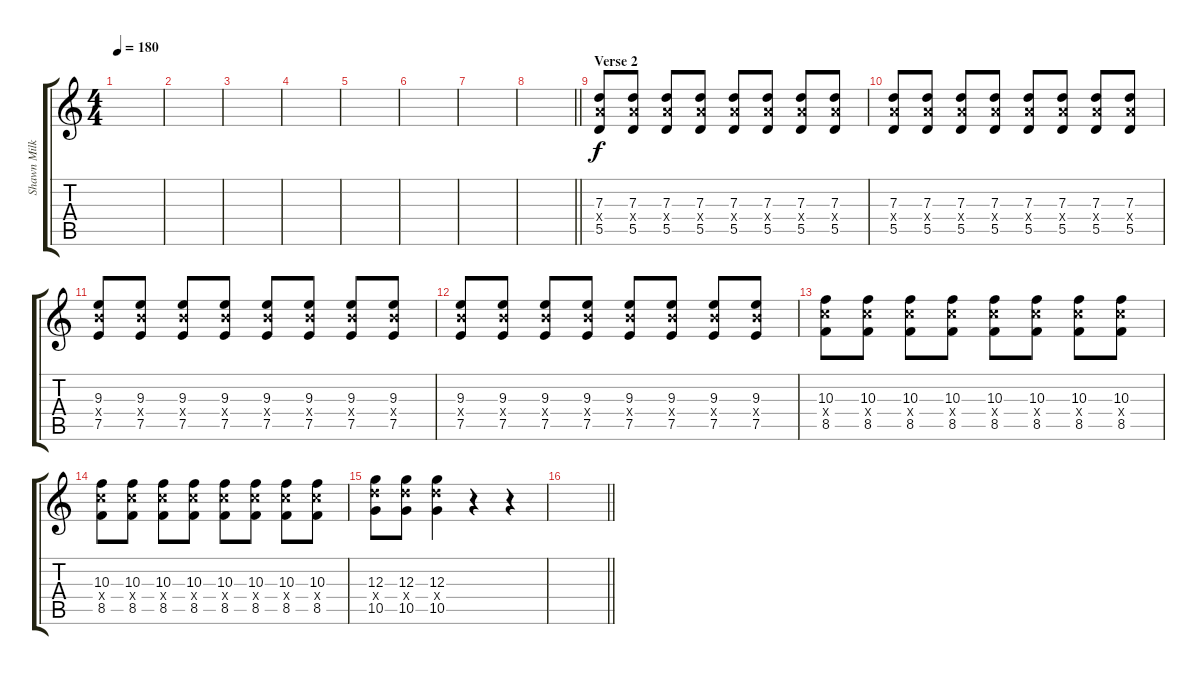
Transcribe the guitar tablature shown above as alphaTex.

\track ("Shawn Milke - Guitar" "Shawn Milk") {instrument distortionguitar}
\staff {score tabs}
\tuning (E4 B3 G3 D3 A2 D2) {hide}
\ts (4 4)
\tempo 180
\clef g2
\ks c
|
|
|
|
|
|
|
\barLineRight lightlight
|
\section ("" "Verse 2")
(7.3 7.4{x} 5.5).8 (7.3 7.4{x} 5.5).8 (7.3 7.4{x} 5.5).8 (7.3 7.4{x} 5.5).8 (7.3 7.4{x} 5.5).8 (7.3 7.4{x} 5.5).8 (7.3 7.4{x} 5.5).8 (7.3 7.4{x} 5.5).8 |
(7.3 7.4{x} 5.5).8 (7.3 7.4{x} 5.5).8 (7.3 7.4{x} 5.5).8 (7.3 7.4{x} 5.5).8 (7.3 7.4{x} 5.5).8 (7.3 7.4{x} 5.5).8 (7.3 7.4{x} 5.5).8 (7.3 7.4{x} 5.5).8 |
(9.3 9.4{x} 7.5).8 (9.3 9.4{x} 7.5).8 (9.3 9.4{x} 7.5).8 (9.3 9.4{x} 7.5).8 (9.3 9.4{x} 7.5).8 (9.3 9.4{x} 7.5).8 (9.3 9.4{x} 7.5).8 (9.3 9.4{x} 7.5).8 |
(9.3 9.4{x} 7.5).8 (9.3 9.4{x} 7.5).8 (9.3 9.4{x} 7.5).8 (9.3 9.4{x} 7.5).8 (9.3 9.4{x} 7.5).8 (9.3 9.4{x} 7.5).8 (9.3 9.4{x} 7.5).8 (9.3 9.4{x} 7.5).8 |
(10.3 10.4{x} 8.5).8 (10.3 10.4{x} 8.5).8 (10.3 10.4{x} 8.5).8 (10.3 10.4{x} 8.5).8 (10.3 10.4{x} 8.5).8 (10.3 10.4{x} 8.5).8 (10.3 10.4{x} 8.5).8 (10.3 10.4{x} 8.5).8 |
(10.3 10.4{x} 8.5).8 (10.3 10.4{x} 8.5).8 (10.3 10.4{x} 8.5).8 (10.3 10.4{x} 8.5).8 (10.3 10.4{x} 8.5).8 (10.3 10.4{x} 8.5).8 (10.3 10.4{x} 8.5).8 (10.3 10.4{x} 8.5).8 |
(12.3 12.4{x} 10.5).8 (12.3 12.4{x} 10.5).8 (12.3 12.4{x} 10.5).4 r.4 r.4 |
\barLineRight lightlight
